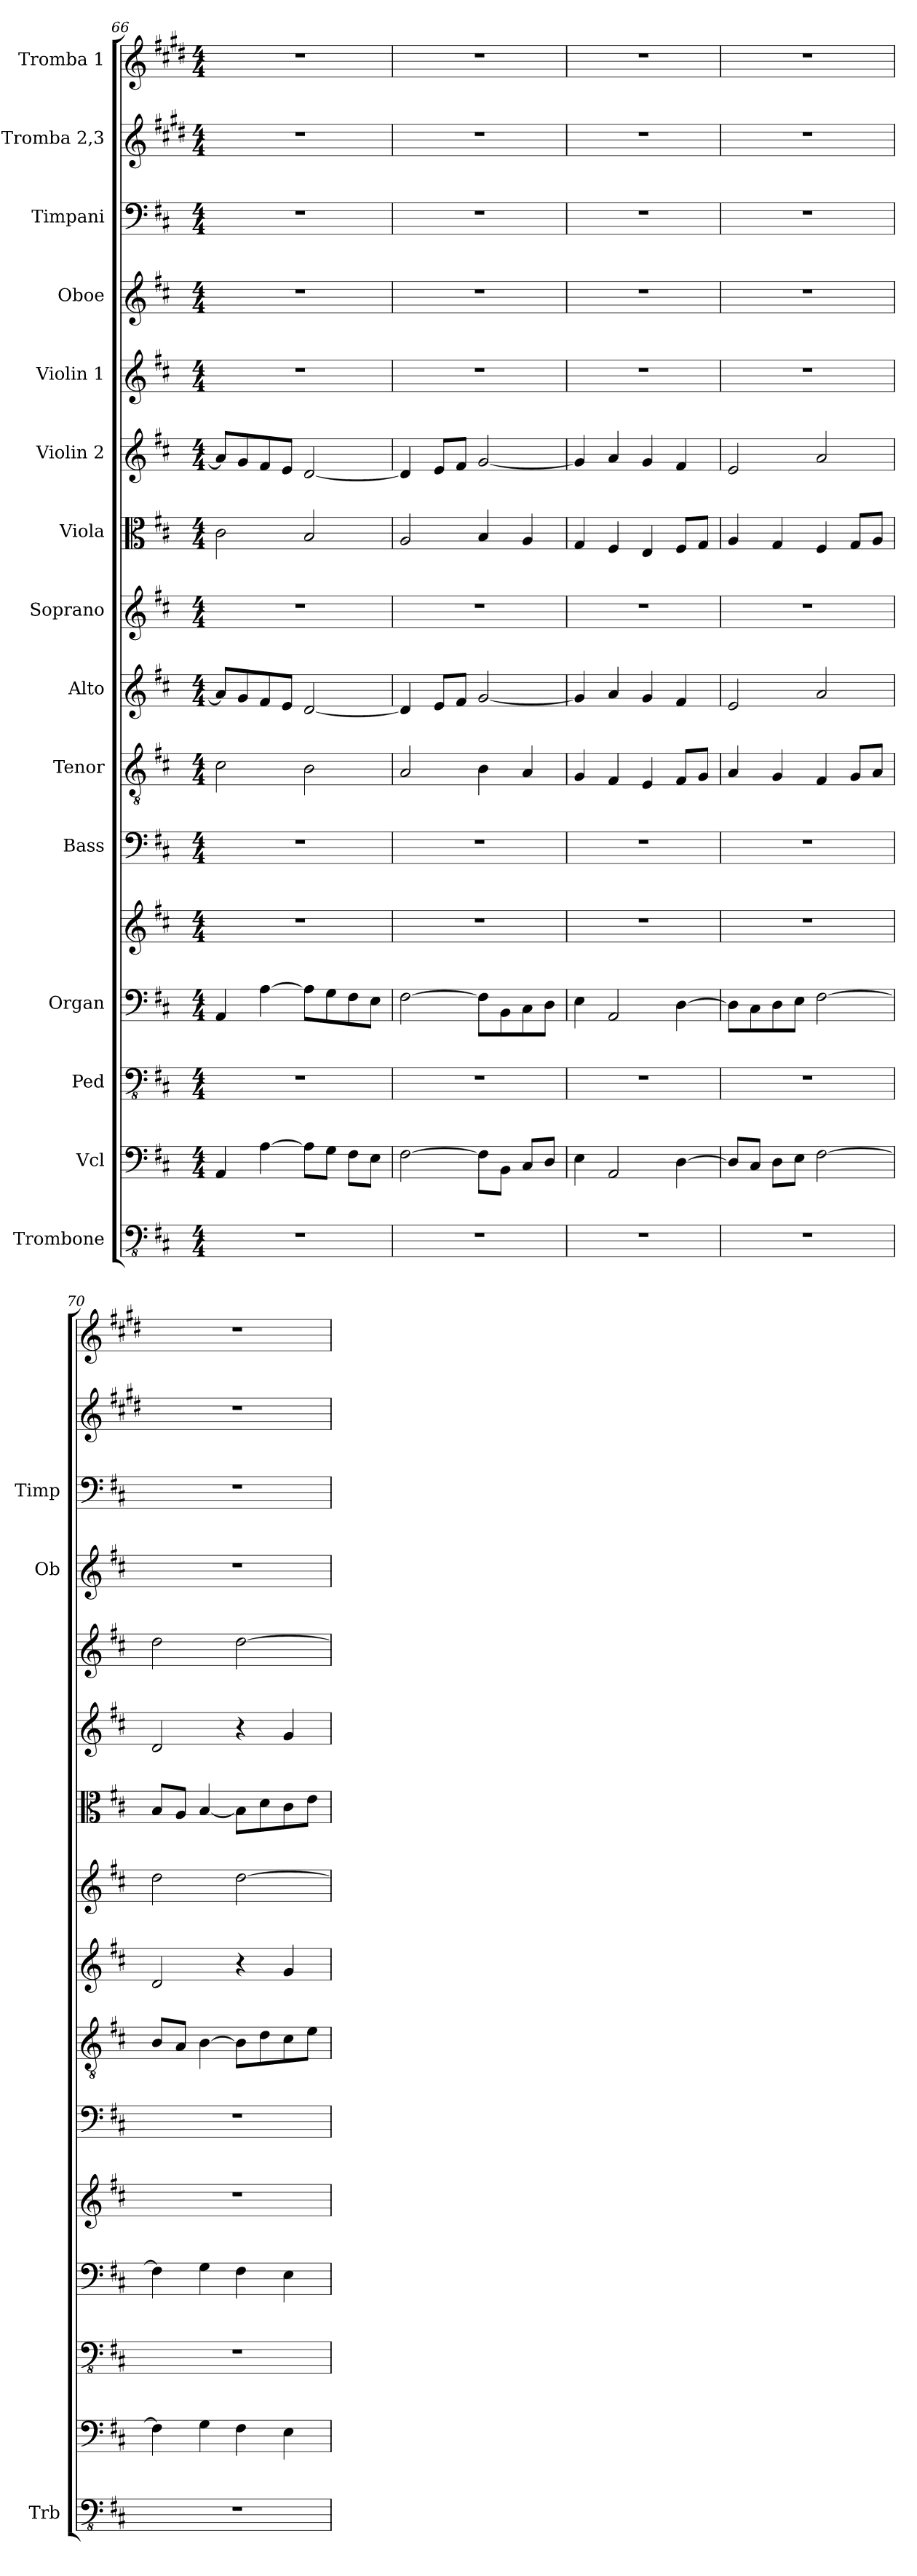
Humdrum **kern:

**kern	**kern	**kern	**kern	**kern	**kern	**kern	**kern	**kern	**kern	**kern	**kern	**kern	**kern	**kern	**kern
*part15	*part14	*part13	*part12	*part12	*part11	*part10	*part9	*part8	*part7	*part6	*part5	*part4	*part3	*part2	*part1
*staff16	*staff15	*staff14	*staff13	*staff12	*staff11	*staff10	*staff9	*staff8	*staff7	*staff6	*staff5	*staff4	*staff3	*staff2	*staff1
*I"Trombone	*I"Vcl	*I"Ped	*I"Organ	*	*I"Bass	*I"Tenor	*I"Alto	*I"Soprano	*I"Viola	*I"Violin 2	*I"Violin 1	*I"Oboe	*I"Timpani	*I"Tromba 2,3	*I"Tromba 1
*I'Trb	*	*	*	*	*	*	*	*	*	*	*	*I'Ob	*I'Timp	*	*
*clefFv4	*clefF4	*clefFv4	*clefF4	*clefG2	*clefF4	*clefGv2	*clefG2	*clefG2	*clefC3	*clefG2	*clefG2	*clefG2	*clefF4	*clefG2	*clefG2
*	*	*	*	*	*	*	*	*	*	*	*	*	*	*ITrd1c2	*ITrd1c2
*k[f#c#]	*k[f#c#]	*k[f#c#]	*k[f#c#]	*k[f#c#]	*k[f#c#]	*k[f#c#]	*k[f#c#]	*k[f#c#]	*k[f#c#]	*k[f#c#]	*k[f#c#]	*k[f#c#]	*k[f#c#]	*k[f#c#]	*k[f#c#]
*M4/4	*M4/4	*M4/4	*M4/4	*M4/4	*M4/4	*M4/4	*M4/4	*M4/4	*M4/4	*M4/4	*M4/4	*M4/4	*M4/4	*M4/4	*M4/4
=66	=66	=66	=66	=66	=66	=66	=66	=66	=66	=66	=66	=66	=66	=66	=66
1r	4AA/	1r	4AA/	1r	1r	2c#\	8a/L]	1r	2c#\	8a/L]	1r	1r	1r	1r	1r
.	.	.	.	.	.	.	8g/	.	.	8g/	.	.	.	.	.
.	[4A\	.	[4A\	.	.	.	8f#/	.	.	8f#/	.	.	.	.	.
.	.	.	.	.	.	.	8e/J	.	.	8e/J	.	.	.	.	.
.	8A\L]	.	8A\L]	.	.	2B\	[2d/	.	2B/	[2d/	.	.	.	.	.
.	8G\J	.	8G\	.	.	.	.	.	.	.	.	.	.	.	.
.	8F#\L	.	8F#\	.	.	.	.	.	.	.	.	.	.	.	.
.	8E\J	.	8E\J	.	.	.	.	.	.	.	.	.	.	.	.
!!LO:PB:g=z
=67	=67	=67	=67	=67	=67	=67	=67	=67	=67	=67	=67	=67	=67	=67	=67
1r	[2F#\	1r	[2F#\	1r	1r	2A/	4d/]	1r	2A/	4d/]	1r	1r	1r	1r	1r
.	.	.	.	.	.	.	8e/L	.	.	8e/L	.	.	.	.	.
.	.	.	.	.	.	.	8f#/J	.	.	8f#/J	.	.	.	.	.
.	8F#\L]	.	8F#\L]	.	.	4B\	[2g/	.	4B/	[2g/	.	.	.	.	.
.	8BB\J	.	8BB\	.	.	.	.	.	.	.	.	.	.	.	.
.	8C#/L	.	8C#\	.	.	4A/	.	.	4A/	.	.	.	.	.	.
.	8D/J	.	8D\J	.	.	.	.	.	.	.	.	.	.	.	.
=68	=68	=68	=68	=68	=68	=68	=68	=68	=68	=68	=68	=68	=68	=68	=68
1r	4E\	1r	4E\	1r	1r	4G/	4g/]	1r	4G/	4g/]	1r	1r	1r	1r	1r
.	2AA/	.	2AA/	.	.	4F#/	4a/	.	4F#/	4a/	.	.	.	.	.
.	.	.	.	.	.	4E/	4g/	.	4E/	4g/	.	.	.	.	.
.	[4D\	.	[4D\	.	.	8F#/L	4f#/	.	8F#/L	4f#/	.	.	.	.	.
.	.	.	.	.	.	8G/J	.	.	8G/J	.	.	.	.	.	.
=69	=69	=69	=69	=69	=69	=69	=69	=69	=69	=69	=69	=69	=69	=69	=69
1r	8D/L]	1r	8D\L]	1r	1r	4A/	2e/	1r	4A/	2e/	1r	1r	1r	1r	1r
.	8C#/J	.	8C#\	.	.	.	.	.	.	.	.	.	.	.	.
.	8D\L	.	8D\	.	.	4G/	.	.	4G/	.	.	.	.	.	.
.	8E\J	.	8E\J	.	.	.	.	.	.	.	.	.	.	.	.
.	[2F#\	.	[2F#\	.	.	4F#/	2a/	.	4F#/	2a/	.	.	.	.	.
.	.	.	.	.	.	8G/L	.	.	8G/L	.	.	.	.	.	.
.	.	.	.	.	.	8A/J	.	.	8A/J	.	.	.	.	.	.
=70	=70	=70	=70	=70	=70	=70	=70	=70	=70	=70	=70	=70	=70	=70	=70
1r	4F#\]	1r	4F#\]	1r	1r	8B/L	2d/	2dd\	8B/L	2d/	2dd\	1r	1r	1r	1r
.	.	.	.	.	.	8A/J	.	.	8A/J	.	.	.	.	.	.
.	4G\	.	4G\	.	.	[4B\	.	.	[4B/	.	.	.	.	.	.
.	4F#\	.	4F#\	.	.	8B\L]	4r	[2dd\	8B\L]	4r	[2dd\	.	.	.	.
.	.	.	.	.	.	8d\	.	.	8d\	.	.	.	.	.	.
.	4E\	.	4E\	.	.	8c#\	4g/	.	8c#\	4g/	.	.	.	.	.
.	.	.	.	.	.	8e\J	.	.	8e\J	.	.	.	.	.	.
=	=	=	=	=	=	=	=	=	=	=	=	=	=	=	=
*-	*-	*-	*-	*-	*-	*-	*-	*-	*-	*-	*-	*-	*-	*-	*-
